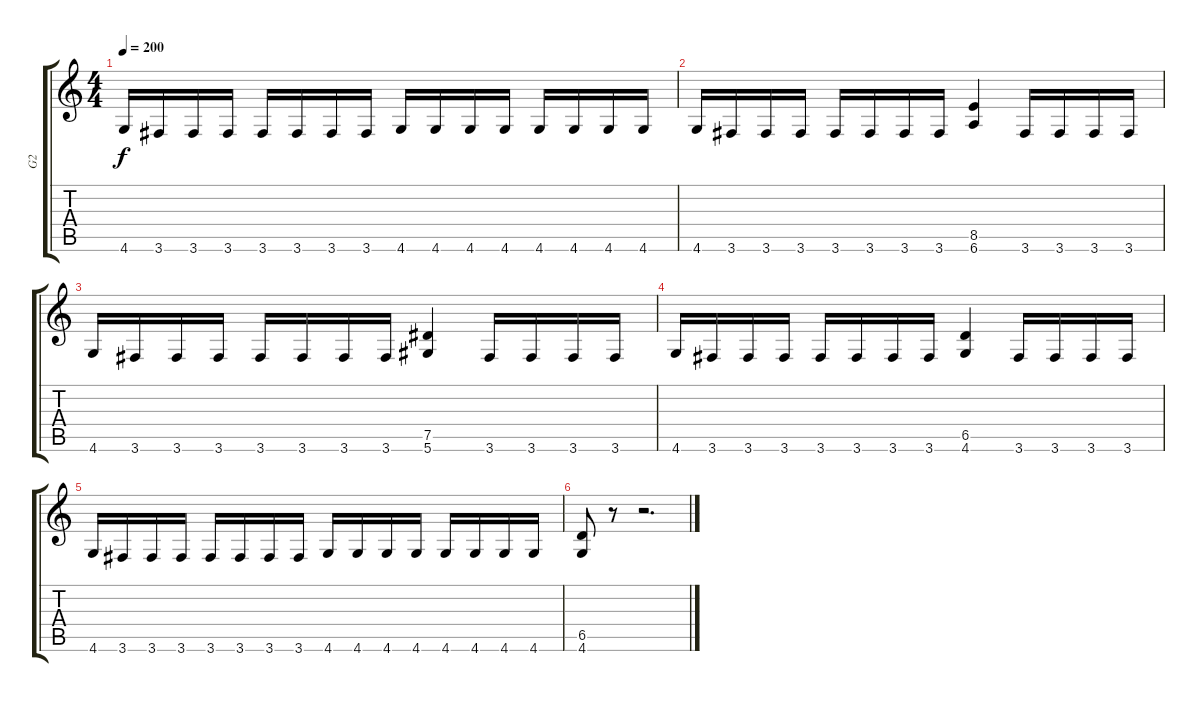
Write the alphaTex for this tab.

\track ("G2" "G2") {instrument distortionguitar}
\staff {score tabs}
\tuning (Eb4 Bb3 Gb3 Db3 Ab2 Eb2) {hide}
\ts (4 4)
\tempo 200
\clef g2
\ks c
4.6.16{dy f} 3.6.16 3.6.16 3.6.16 3.6.16 3.6.16 3.6.16 3.6.16 4.6.16 4.6.16 4.6.16 4.6.16 4.6.16 4.6.16 4.6.16 4.6.16 |
4.6.16 3.6.16 3.6.16 3.6.16 3.6.16 3.6.16 3.6.16 3.6.16 (8.5 6.6).4 3.6.16 3.6.16 3.6.16 3.6.16 |
4.6.16 3.6.16 3.6.16 3.6.16 3.6.16 3.6.16 3.6.16 3.6.16 (7.5 5.6).4 3.6.16 3.6.16 3.6.16 3.6.16 |
4.6.16 3.6.16 3.6.16 3.6.16 3.6.16 3.6.16 3.6.16 3.6.16 (6.5 4.6).4 3.6.16 3.6.16 3.6.16 3.6.16 |
4.6.16 3.6.16 3.6.16 3.6.16 3.6.16 3.6.16 3.6.16 3.6.16 4.6.16 4.6.16 4.6.16 4.6.16 4.6.16 4.6.16 4.6.16 4.6.16 |
(6.5 4.6).8 r.8 r.2{d}
